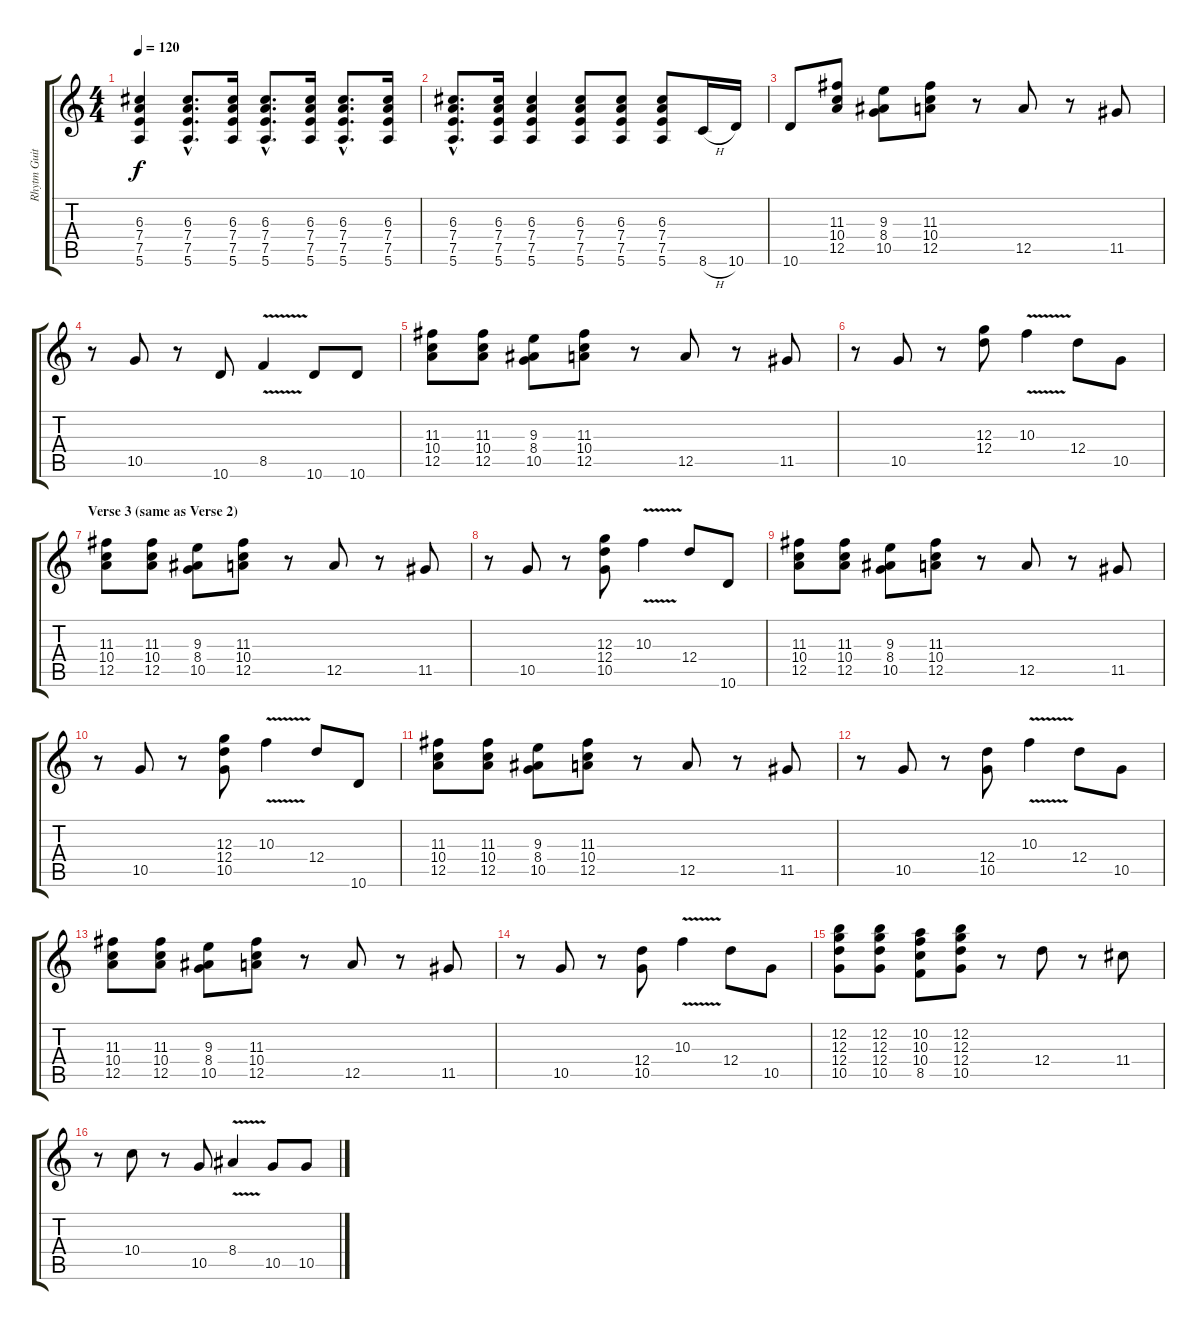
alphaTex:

\track ("Rhytm Guitar" "Rhytm Guit") {instrument overdrivenguitar}
\staff {score tabs}
\tuning (E4 B3 G3 D3 A2 E2) {hide}
\ts (4 4)
\tempo 120
\clef g2
\ks c
(6.3 7.4 7.5 5.6).4{dy f} (6.3{hac} 7.4{hac} 7.5{hac} 5.6{hac}).8{d} (6.3 7.4 7.5 5.6).16 (6.3{hac} 7.4{hac} 7.5{hac} 5.6{hac}).8{d} (6.3 7.4 7.5 5.6).16 (6.3{hac} 7.4{hac} 7.5{hac} 5.6{hac}).8{d} (6.3 7.4 7.5 5.6).16 |
(6.3{hac} 7.4{hac} 7.5{hac} 5.6{hac}).8{d} (6.3 7.4 7.5 5.6).16 (6.3 7.4 7.5 5.6).4 (6.3 7.4 7.5 5.6).8 (6.3 7.4 7.5 5.6).8 (6.3 7.4 7.5 5.6).8 8.6{h}.16 10.6.16 |
10.6.8 (11.3 10.4 12.5).8 (9.3 8.4 10.5).8 (11.3 10.4 12.5).8 r.8 12.5.8 r.8 11.5.8 |
r.8 10.5.8 r.8 10.6.8 8.5{v}.4 10.6.8 10.6.8 |
(11.3 10.4 12.5).8 (11.3 10.4 12.5).8 (9.3 8.4 10.5).8 (11.3 10.4 12.5).8 r.8 12.5.8 r.8 11.5.8 |
r.8 10.5.8 r.8 (12.3 12.4).8 10.3{v}.4 12.4.8 10.5.8 |
\section ("" "Verse 3 (same as Verse 2)")
(11.3 10.4 12.5).8 (11.3 10.4 12.5).8 (9.3 8.4 10.5).8 (11.3 10.4 12.5).8 r.8 12.5.8 r.8 11.5.8 |
r.8 10.5.8 r.8 (12.3 12.4 10.5).8 10.3{v}.4 12.4.8 10.6.8 |
(11.3 10.4 12.5).8 (11.3 10.4 12.5).8 (9.3 8.4 10.5).8 (11.3 10.4 12.5).8 r.8 12.5.8 r.8 11.5.8 |
r.8 10.5.8 r.8 (12.3 12.4 10.5).8 10.3{v}.4 12.4.8 10.6.8 |
(11.3 10.4 12.5).8 (11.3 10.4 12.5).8 (9.3 8.4 10.5).8 (11.3 10.4 12.5).8 r.8 12.5.8 r.8 11.5.8 |
r.8 10.5.8 r.8 (12.4 10.5).8 10.3{v}.4 12.4.8 10.5.8 |
(11.3 10.4 12.5).8 (11.3 10.4 12.5).8 (9.3 8.4 10.5).8 (11.3 10.4 12.5).8 r.8 12.5.8 r.8 11.5.8 |
r.8 10.5.8 r.8 (12.4 10.5).8 10.3{v}.4 12.4.8 10.5.8 |
(12.2 12.3 12.4 10.5).8 (12.2 12.3 12.4 10.5).8 (10.2 10.3 10.4 8.5).8 (12.2 12.3 12.4 10.5).8 r.8 12.4.8 r.8 11.4.8 |
r.8 10.4.8 r.8 10.5.8 8.4{v}.4 10.5.8 10.5.8
